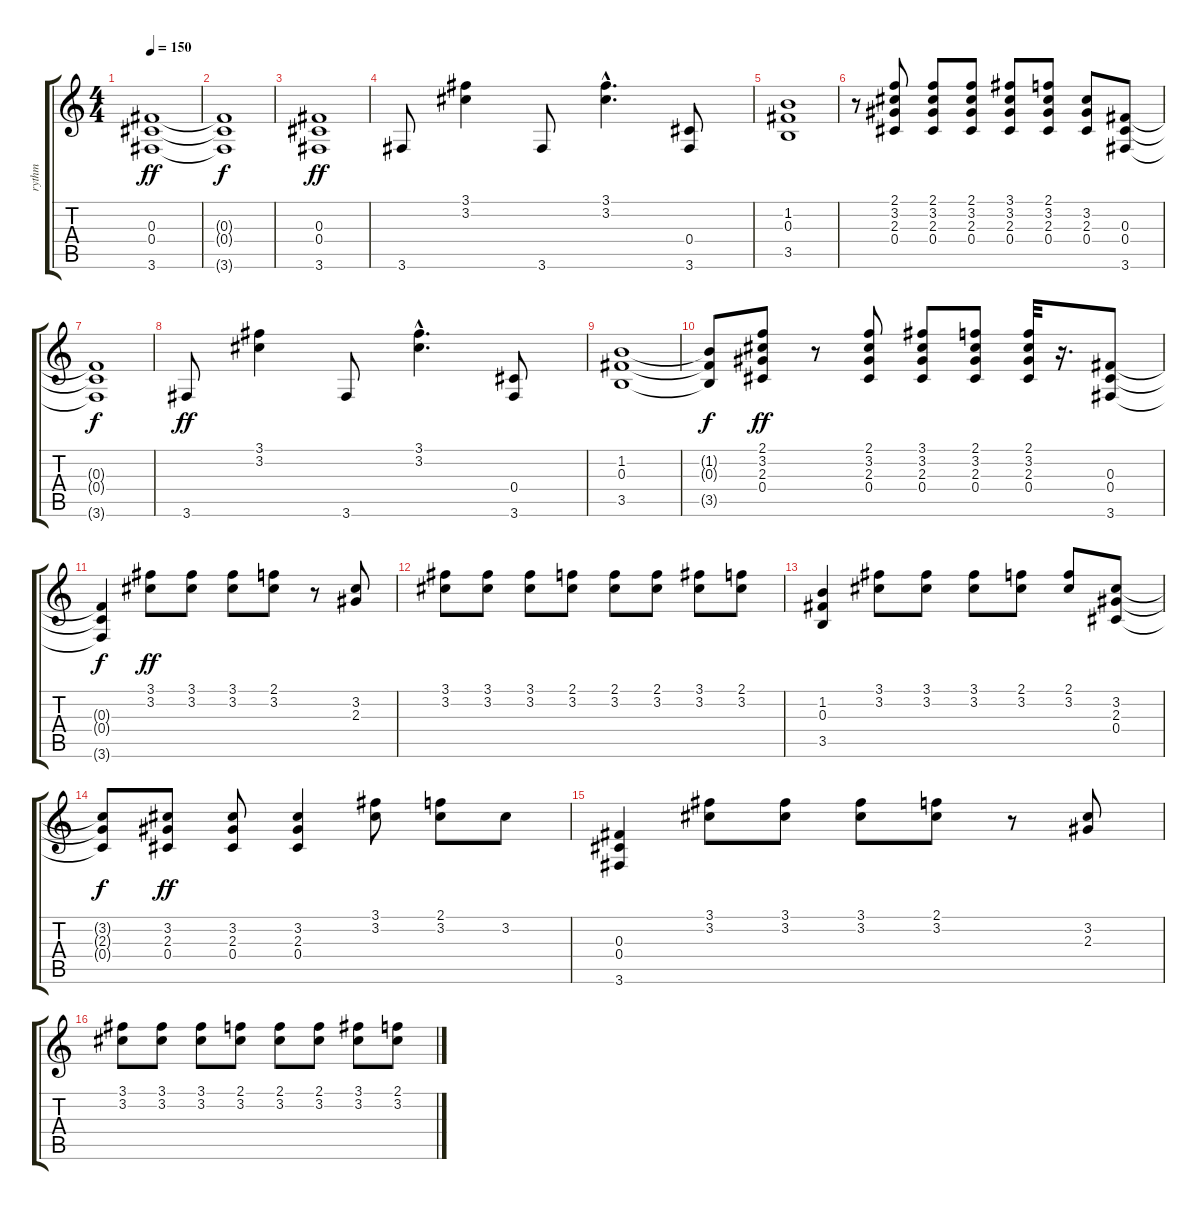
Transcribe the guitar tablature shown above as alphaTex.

\track ("rythm" "rythm") {instrument distortionguitar}
\staff {score tabs}
\tuning (Eb4 Bb3 Gb3 Db3 Ab2 Eb2) {hide}
\ts (4 4)
\tempo 150
\clef g2
\ks c
(0.3 0.4 3.6).1{dy ff} |
(0.3{t} 0.4{t} 3.6{t}).1{dy f} |
(0.3 0.4 3.6).1{dy ff} |
3.6.8 (3.1 3.2).4 3.6.8 (3.1{hac} 3.2{hac}).4{d} (0.4 3.6).8 |
(1.2 0.3 3.5).1 |
r.8 (2.1 3.2 2.3 0.4).8 (2.1 3.2 2.3 0.4).8 (2.1 3.2 2.3 0.4).8 (3.1 3.2 2.3 0.4).8 (2.1 3.2 2.3 0.4).8 (3.2 2.3 0.4).8 (0.3 0.4 3.6).8 |
(0.3{t} 0.4{t} 3.6{t}).1{dy f} |
3.6.8{dy ff} (3.1 3.2).4 3.6.8 (3.1{hac} 3.2{hac}).4{d} (0.4 3.6).8 |
(1.2 0.3 3.5).1 |
(1.2{t} 0.3{t} 3.5{t}).8{dy f} (2.1 3.2 2.3 0.4).8{dy ff} r.8 (2.1 3.2 2.3 0.4).8 (3.1 3.2 2.3 0.4).8 (2.1 3.2 2.3 0.4).8 (2.1 3.2 2.3 0.4).32 r.16{d} (0.3 0.4 3.6).8 |
(0.3{t} 0.4{t} 3.6{t}).4{dy f} (3.1 3.2).8{dy ff} (3.1 3.2).8 (3.1 3.2).8 (2.1 3.2).8 r.8 (3.2 2.3).8 |
(3.1 3.2).8 (3.1 3.2).8 (3.1 3.2).8 (2.1 3.2).8 (2.1 3.2).8 (2.1 3.2).8 (3.1 3.2).8 (2.1 3.2).8 |
(1.2 0.3 3.5).4 (3.1 3.2).8 (3.1 3.2).8 (3.1 3.2).8 (2.1 3.2).8 (2.1 3.2).8 (3.2 2.3 0.4).8 |
(3.2{t} 2.3{t} 0.4{t}).8{dy f} (3.2 2.3 0.4).8{dy ff} (3.2 2.3 0.4).8 (3.2 2.3 0.4).4 (3.1 3.2).8 (2.1 3.2).8 3.2.8 |
(0.3 0.4 3.6).4 (3.1 3.2).8 (3.1 3.2).8 (3.1 3.2).8 (2.1 3.2).8 r.8 (3.2 2.3).8 |
(3.1 3.2).8 (3.1 3.2).8 (3.1 3.2).8 (2.1 3.2).8 (2.1 3.2).8 (2.1 3.2).8 (3.1 3.2).8 (2.1 3.2).8
